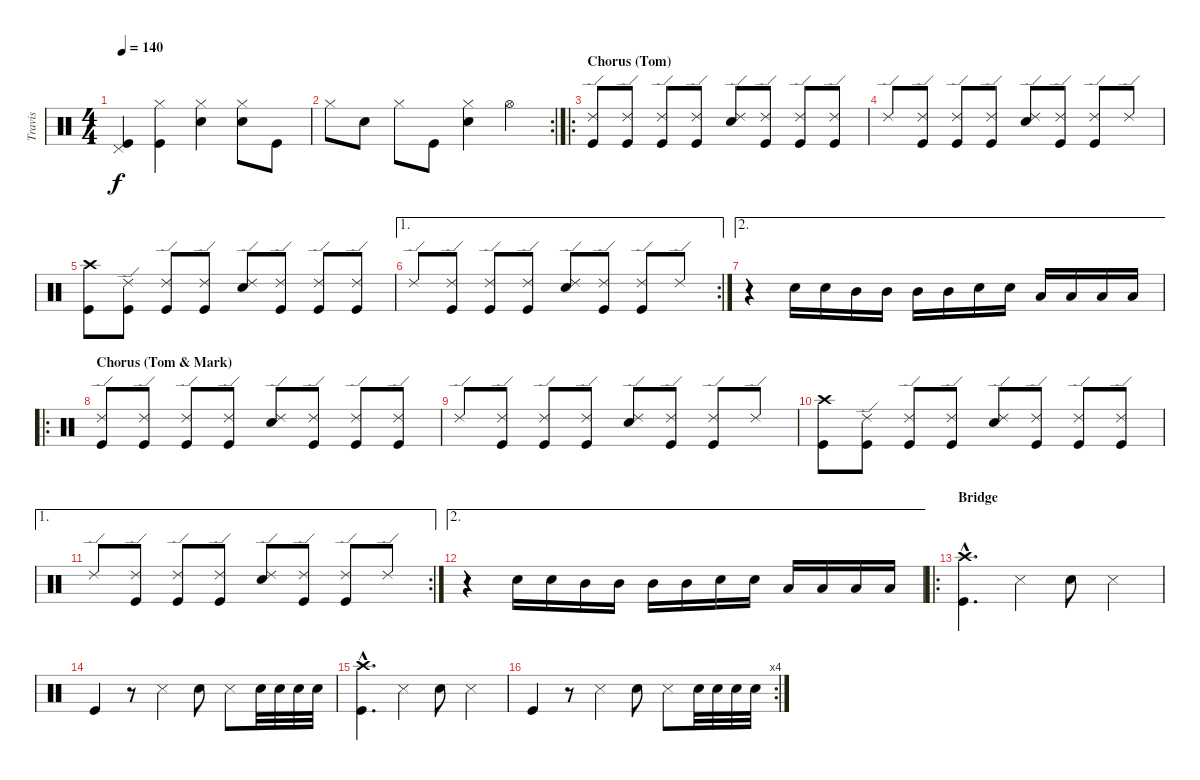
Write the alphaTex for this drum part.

\track ("Travis" "Travis") {instrument percussion}
\staff {score}
\articulation defaults
\ts (4 4)
\tempo 140
\clef neutral
\ks c
("Pedal Hi-Hat (hit)" "Kick (hit)").4{dy f} ("Hi-Hat (closed)" "Kick (hit)").4 ("Hi-Hat (closed)" "Snare (hit) 2").4 ("Hi-Hat (closed)" "Snare (hit) 2").8 "Kick (hit)".8 |
\rc 2 "Hi-Hat (closed)".8 "Snare (hit) 2".8 "Hi-Hat (closed)".8 "Kick (hit)".8
("Hi-Hat (closed)" "Snare (hit) 2").4 "Hi-Hat (open)".4 |
\ro
\section ("" "Chorus (Tom)")
("Ride (edge) 2" "Kick (hit)").8 ("Ride (edge) 2" "Kick (hit)").8 ("Ride (edge) 2" "Kick (hit)").8 ("Ride (edge) 2" "Kick (hit)").8 ("Ride (edge) 2" "Snare (hit) 2").8 ("Ride (edge) 2" "Kick (hit)").8 ("Ride (edge) 2" "Kick (hit)").8 ("Ride (edge) 2" "Kick (hit)").8 |
"Ride (edge) 2".8 ("Ride (edge) 2" "Kick (hit)").8 ("Ride (edge) 2" "Kick (hit)").8 ("Ride (edge) 2" "Kick (hit)").8 ("Ride (edge) 2" "Snare (hit) 2").8 ("Ride (edge) 2" "Kick (hit)").8 ("Ride (edge) 2" "Kick (hit)").8 "Ride (edge) 2".8 |
("Crash high (hit)" "Kick (hit)").8 ("Ride (edge) 2" "Kick (hit)").8 ("Ride (edge) 2" "Kick (hit)").8 ("Ride (edge) 2" "Kick (hit)").8 ("Ride (edge) 2" "Snare (hit) 2").8 ("Ride (edge) 2" "Kick (hit)").8 ("Ride (edge) 2" "Kick (hit)").8 ("Ride (edge) 2" "Kick (hit)").8 |
\ae 1
\rc 2 "Ride (edge) 2".8
("Ride (edge) 2" "Kick (hit)").8 ("Ride (edge) 2" "Kick (hit)").8 ("Ride (edge) 2" "Kick (hit)").8 ("Ride (edge) 2" "Snare (hit) 2").8 ("Ride (edge) 2" "Kick (hit)").8 ("Ride (edge) 2" "Kick (hit)").8 "Ride (edge) 2".8 |
\ae 2
r.4 "Snare (hit) 2".16 "Snare (hit) 2".16 "Mid Tom (hit)".16 "Mid Tom (hit)".16 "Mid Tom (hit)".16 "Mid Tom (hit)".16 "Snare (hit) 2".16 "Snare (hit) 2".16 "Low Floor Tom (hit)".16 "Low Floor Tom (hit)".16 "Low Floor Tom (hit)".16 "Low Floor Tom (hit)".16 |
\ro
\section ("" "Chorus (Tom & Mark)")
("Ride (edge) 2" "Kick (hit)").8 ("Ride (edge) 2" "Kick (hit)").8 ("Ride (edge) 2" "Kick (hit)").8 ("Ride (edge) 2" "Kick (hit)").8 ("Ride (edge) 2" "Snare (hit) 2").8 ("Ride (edge) 2" "Kick (hit)").8 ("Ride (edge) 2" "Kick (hit)").8 ("Ride (edge) 2" "Kick (hit)").8 |
"Ride (edge) 2".8 ("Ride (edge) 2" "Kick (hit)").8 ("Ride (edge) 2" "Kick (hit)").8 ("Ride (edge) 2" "Kick (hit)").8 ("Ride (edge) 2" "Snare (hit) 2").8 ("Ride (edge) 2" "Kick (hit)").8 ("Ride (edge) 2" "Kick (hit)").8 "Ride (edge) 2".8 |
("Crash high (hit)" "Kick (hit)").8 ("Ride (edge) 2" "Kick (hit)").8 ("Ride (edge) 2" "Kick (hit)").8 ("Ride (edge) 2" "Kick (hit)").8 ("Ride (edge) 2" "Snare (hit) 2").8 ("Ride (edge) 2" "Kick (hit)").8 ("Ride (edge) 2" "Kick (hit)").8 ("Ride (edge) 2" "Kick (hit)").8 |
\ae 1
\rc 2 "Ride (edge) 2".8
("Ride (edge) 2" "Kick (hit)").8 ("Ride (edge) 2" "Kick (hit)").8 ("Ride (edge) 2" "Kick (hit)").8 ("Ride (edge) 2" "Snare (hit) 2").8 ("Ride (edge) 2" "Kick (hit)").8 ("Ride (edge) 2" "Kick (hit)").8 "Ride (edge) 2".8 |
\ae 2
r.4 "Snare (hit) 2".16 "Snare (hit) 2".16 "Mid Tom (hit)".16 "Mid Tom (hit)".16 "Mid Tom (hit)".16 "Mid Tom (hit)".16 "Snare (hit) 2".16 "Snare (hit) 2".16 "Low Floor Tom (hit)".16 "Low Floor Tom (hit)".16 "Low Floor Tom (hit)".16 "Low Floor Tom (hit)".16 |
\ro
\section ("" "Bridge")
("Crash high (hit)"{hac} "Kick (hit)"{hac}).4{d} "Snare (side stick) 3".4 "Snare (hit) 2".8 "Snare (side stick) 3".4 |
"Kick (hit)".4 r.8 "Snare (side stick) 3".4 "Snare (hit) 2".8 "Snare (side stick) 3".8 "Snare (hit) 2".32 "Snare (hit) 2".32 "Snare (hit) 2".32 "Snare (hit) 2".32 |
("Crash high (hit)"{hac} "Kick (hit)"{hac}).4{d} "Snare (side stick) 3".4 "Snare (hit) 2".8 "Snare (side stick) 3".4 |
\rc 4 "Kick (hit)".4
r.8 "Snare (side stick) 3".4 "Snare (hit) 2".8 "Snare (side stick) 3".8 "Snare (hit) 2".32 "Snare (hit) 2".32 "Snare (hit) 2".32 "Snare (hit) 2".32
